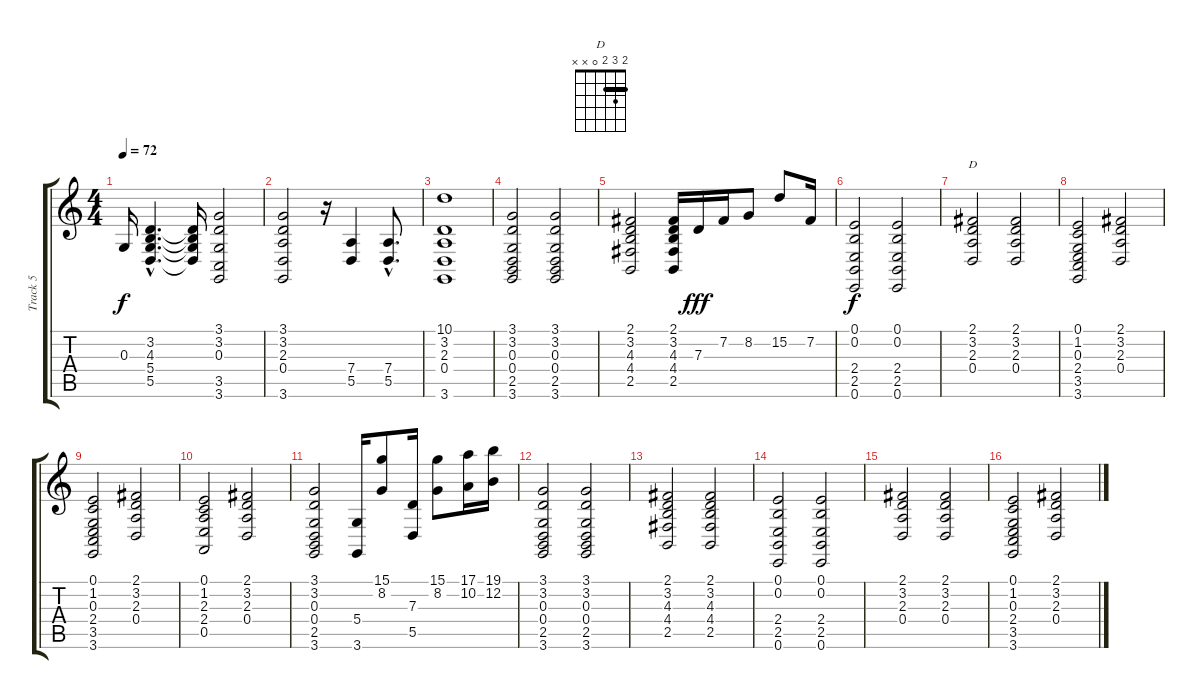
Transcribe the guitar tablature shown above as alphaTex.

\track ("Track 5" "Track 5") {instrument brightacousticpiano}
\staff {score tabs}
\tuning (E4 B3 G3 D3 A2 E2) {hide}
\chord ("D" 2 3 2 0 x x) {barre 2}
\ts (4 4)
\tempo 72
\clef g2
\ks c
0.3.16{dy f} (3.2{hac} 4.3{hac} 5.4{hac} 5.5{hac}).4{d} (3.2{t} 4.3{t} 5.4{t} 5.5{t}).16 (3.1 3.2 0.3 3.5 3.6).2 |
(3.1 3.2 2.3 0.4 3.6).2 r.16 (7.4 5.5).4 (7.4{hac} 5.5{hac}).8{d} |
(10.1 3.2 2.3 0.4 3.6).1 |
(3.1 3.2 0.3 0.4 2.5 3.6).2 (3.1 3.2 0.3 0.4 2.5 3.6).2 |
(2.1 3.2 4.3 4.4 2.5).2 (2.1 3.2 4.3 4.4 2.5).16 7.3.16{dy fff} 7.2.16 8.2.8 15.2.8 7.2.16 |
(0.1 0.2 2.4 2.5 0.6).2{dy f} (0.1 0.2 2.4 2.5 0.6).2 |
(2.1 3.2 2.3 0.4).2{ch "D"} (2.1 3.2 2.3 0.4).2 |
(0.1 1.2 0.3 2.4 3.5 3.6).2 (2.1 3.2 2.3 0.4).2 |
(0.1 1.2 0.3 2.4 3.5 3.6).2 (2.1 3.2 2.3 0.4).2 |
(0.1 1.2 2.3 2.4 0.5).2 (2.1 3.2 2.3 0.4).2 |
(3.1 3.2 0.3 0.4 2.5 3.6).2 (5.4 3.6).16 (15.1 8.2).8 (7.3 5.5).16 (15.1 8.2).8 (17.1 10.2).16 (19.1 12.2).16 |
(3.1 3.2 0.3 0.4 2.5 3.6).2 (3.1 3.2 0.3 0.4 2.5 3.6).2 |
(2.1 3.2 4.3 4.4 2.5).2 (2.1 3.2 4.3 4.4 2.5).2 |
(0.1 0.2 2.4 2.5 0.6).2 (0.1 0.2 2.4 2.5 0.6).2 |
(2.1 3.2 2.3 0.4).2 (2.1 3.2 2.3 0.4).2 |
(0.1 1.2 0.3 2.4 3.5 3.6).2 (2.1 3.2 2.3 0.4).2
